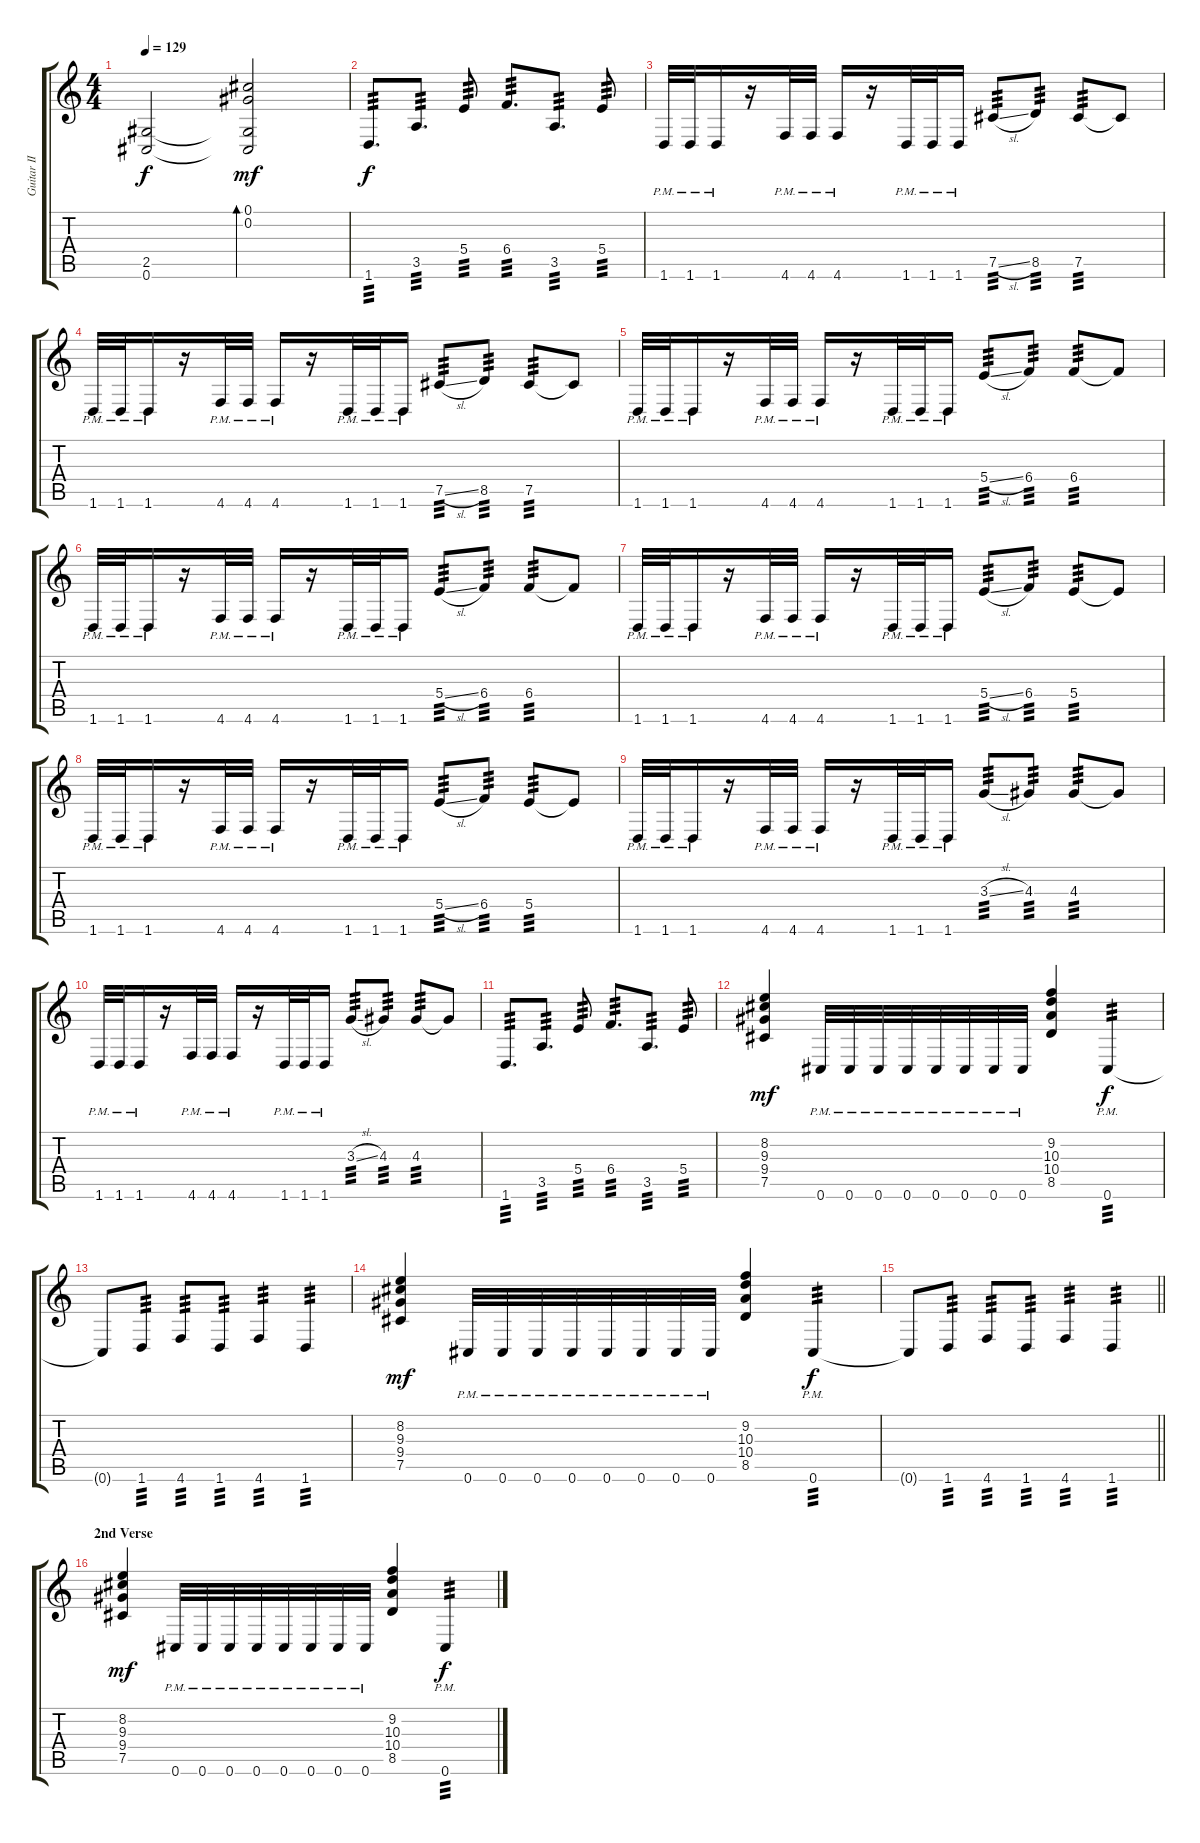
\track ("Guitar II" "Guitar II") {instrument distortionguitar}
\staff {score tabs}
\tuning (Db4 Ab3 E3 B2 Gb2 Db2) {hide}
\ts (4 4)
\tempo 129
\clef g2
\ks c
(2.5 0.6).2{dy f} (0.1 0.2 2.5{t} 0.6{t}).2{bd 480 dy mf} |
1.6.8{d tp 3 dy f} 3.5.8{d tp 3} 5.4.8{tp 3} 6.4.8{d tp 3} 3.5.8{d tp 3} 5.4.8{tp 3} |
1.6{pm}.32 1.6{pm}.32 1.6{pm}.16 r.16 4.6{pm}.32 4.6{pm}.32 4.6{pm}.16 r.16 1.6{pm}.32 1.6{pm}.32 1.6{pm}.16 7.5{sl}.8{tp 3} 8.5.8{tp 3} 7.5.8{tp 3} 7.5{t}.8 |
1.6{pm}.32 1.6{pm}.32 1.6{pm}.16 r.16 4.6{pm}.32 4.6{pm}.32 4.6{pm}.16 r.16 1.6{pm}.32 1.6{pm}.32 1.6{pm}.16 7.5{sl}.8{tp 3} 8.5.8{tp 3} 7.5.8{tp 3} 7.5{t}.8 |
1.6{pm}.32 1.6{pm}.32 1.6{pm}.16 r.16 4.6{pm}.32 4.6{pm}.32 4.6{pm}.16 r.16 1.6{pm}.32 1.6{pm}.32 1.6{pm}.16 5.4{sl}.8{tp 3} 6.4.8{tp 3} 6.4.8{tp 3} 6.4{t}.8 |
1.6{pm}.32 1.6{pm}.32 1.6{pm}.16 r.16 4.6{pm}.32 4.6{pm}.32 4.6{pm}.16 r.16 1.6{pm}.32 1.6{pm}.32 1.6{pm}.16 5.4{sl}.8{tp 3} 6.4.8{tp 3} 6.4.8{tp 3} 6.4{t}.8 |
1.6{pm}.32 1.6{pm}.32 1.6{pm}.16 r.16 4.6{pm}.32 4.6{pm}.32 4.6{pm}.16 r.16 1.6{pm}.32 1.6{pm}.32 1.6{pm}.16 5.4{sl}.8{tp 3} 6.4.8{tp 3} 5.4.8{tp 3} 5.4{t}.8 |
1.6{pm}.32 1.6{pm}.32 1.6{pm}.16 r.16 4.6{pm}.32 4.6{pm}.32 4.6{pm}.16 r.16 1.6{pm}.32 1.6{pm}.32 1.6{pm}.16 5.4{sl}.8{tp 3} 6.4.8{tp 3} 5.4.8{tp 3} 5.4{t}.8 |
1.6{pm}.32 1.6{pm}.32 1.6{pm}.16 r.16 4.6{pm}.32 4.6{pm}.32 4.6{pm}.16 r.16 1.6{pm}.32 1.6{pm}.32 1.6{pm}.16 3.3{sl}.8{tp 3} 4.3.8{tp 3} 4.3.8{tp 3} 4.3{t}.8 |
1.6{pm}.32 1.6{pm}.32 1.6{pm}.16 r.16 4.6{pm}.32 4.6{pm}.32 4.6{pm}.16 r.16 1.6{pm}.32 1.6{pm}.32 1.6{pm}.16 3.3{sl}.8{tp 3} 4.3.8{tp 3} 4.3.8{tp 3} 4.3{t}.8 |
1.6.8{d tp 3} 3.5.8{d tp 3} 5.4.8{tp 3} 6.4.8{d tp 3} 3.5.8{d tp 3} 5.4.8{tp 3} |
(8.2 9.3 9.4 7.5).4{dy mf} 0.6{pm}.32 0.6{pm}.32 0.6{pm}.32 0.6{pm}.32 0.6{pm}.32 0.6{pm}.32 0.6{pm}.32 0.6{pm}.32 (9.2 10.3 10.4 8.5).4 0.6{pm}.4{tp 3 dy f} |
0.6{t}.8 1.6.8{tp 3} 4.6.8{tp 3} 1.6.8{tp 3} 4.6.4{tp 3} 1.6.4{tp 3} |
(8.2 9.3 9.4 7.5).4{dy mf} 0.6{pm}.32 0.6{pm}.32 0.6{pm}.32 0.6{pm}.32 0.6{pm}.32 0.6{pm}.32 0.6{pm}.32 0.6{pm}.32 (9.2 10.3 10.4 8.5).4 0.6{pm}.4{tp 3 dy f} |
\barLineRight lightlight
0.6{t}.8 1.6.8{tp 3} 4.6.8{tp 3} 1.6.8{tp 3} 4.6.4{tp 3} 1.6.4{tp 3} |
\section ("" "2nd Verse")
(8.2 9.3 9.4 7.5).4{dy mf} 0.6{pm}.32 0.6{pm}.32 0.6{pm}.32 0.6{pm}.32 0.6{pm}.32 0.6{pm}.32 0.6{pm}.32 0.6{pm}.32 (9.2 10.3 10.4 8.5).4 0.6{pm}.4{tp 3 dy f}
